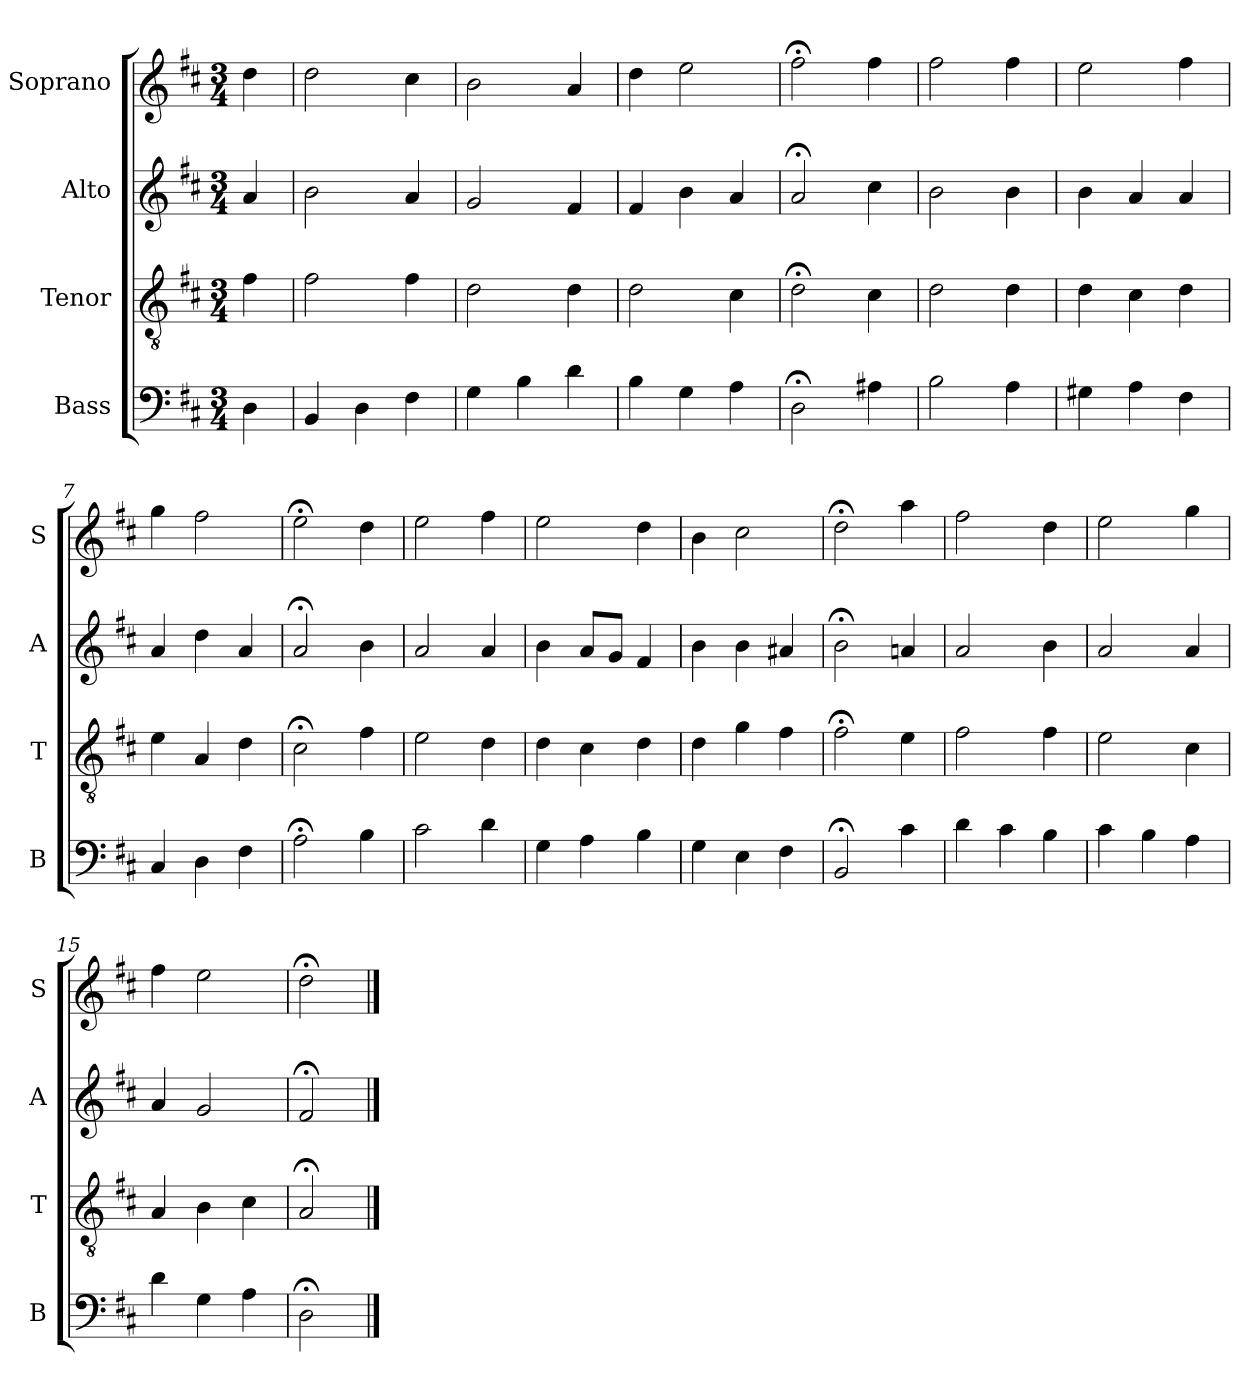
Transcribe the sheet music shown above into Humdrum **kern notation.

**kern	**kern	**kern	**kern
*part4	*part3	*part2	*part1
*staff4	*staff3	*staff2	*staff1
*I"Bass	*I"Tenor	*I"Alto	*I"Soprano
*I'B	*I'T	*I'A	*I'S
*clefF4	*clefGv2	*clefG2	*clefG2
*k[f#c#]	*k[f#c#]	*k[f#c#]	*k[f#c#]
*D:	*D:	*D:	*D:
*M3/4	*M3/4	*M3/4	*M3/4
*MM100	*MM100	*MM100	*MM100
=	=	=	=
4D	4f#	4a	4dd
=1	=1	=1	=1
4BB	2f#	2b	2dd
4D	.	.	.
4F#	4f#	4a	4cc#
=2	=2	=2	=2
4G	2d	2g	2b
4B	.	.	.
4d	4d	4f#	4a
=3	=3	=3	=3
4B	2d	4f#	4dd
4G	.	4b	2ee
4A	4c#	4a	.
=4	=4	=4	=4
2D;<	2d;<	2a;<	2ff#;<
4A#X	4c#	4cc#	4ff#
=5	=5	=5	=5
2B	2d	2b	2ff#
4A	4d	4b	4ff#
=6	=6	=6	=6
4G#Xi	4di	4bi	2eei
4A	4c#	4a	.
4F#	4d	4a	4ff#
=7	=7	=7	=7
4C#i	4ei	4ai	4ggi
4D	4A	4dd	2ff#
4F#	4d	4a	.
=8	=8	=8	=8
2A;<	2c#;<	2a;<	2ee;<
4B	4f#	4b	4dd
=9	=9	=9	=9
2c#	2e	2a	2ee
4d	4d	4a	4ff#
=10	=10	=10	=10
4G	4d	4b	2ee
4A	4c#	8aL	.
.	.	8gJ	.
4B	4d	4f#	4dd
=11	=11	=11	=11
4G	4d	4b	4b
4E	4g	4b	2cc#
4F#	4f#	4a#X	.
=12	=12	=12	=12
2BB;<	2f#;<	2b;<	2dd;<
4c#	4e	4an	4aa
=13	=13	=13	=13
4d	2f#	2a	2ff#
4c#	.	.	.
4B	4f#	4b	4dd
=14	=14	=14	=14
4c#	2e	2a	2ee
4B	.	.	.
4A	4c#	4a	4gg
=15	=15	=15	=15
4d	4A	4a	4ff#
4G	4B	2g	2ee
4A	4c#	.	.
=16	=16	=16	=16
2D;<	2A;<	2f#;<	2dd;<
==	==	==	==
*-	*-	*-	*-
